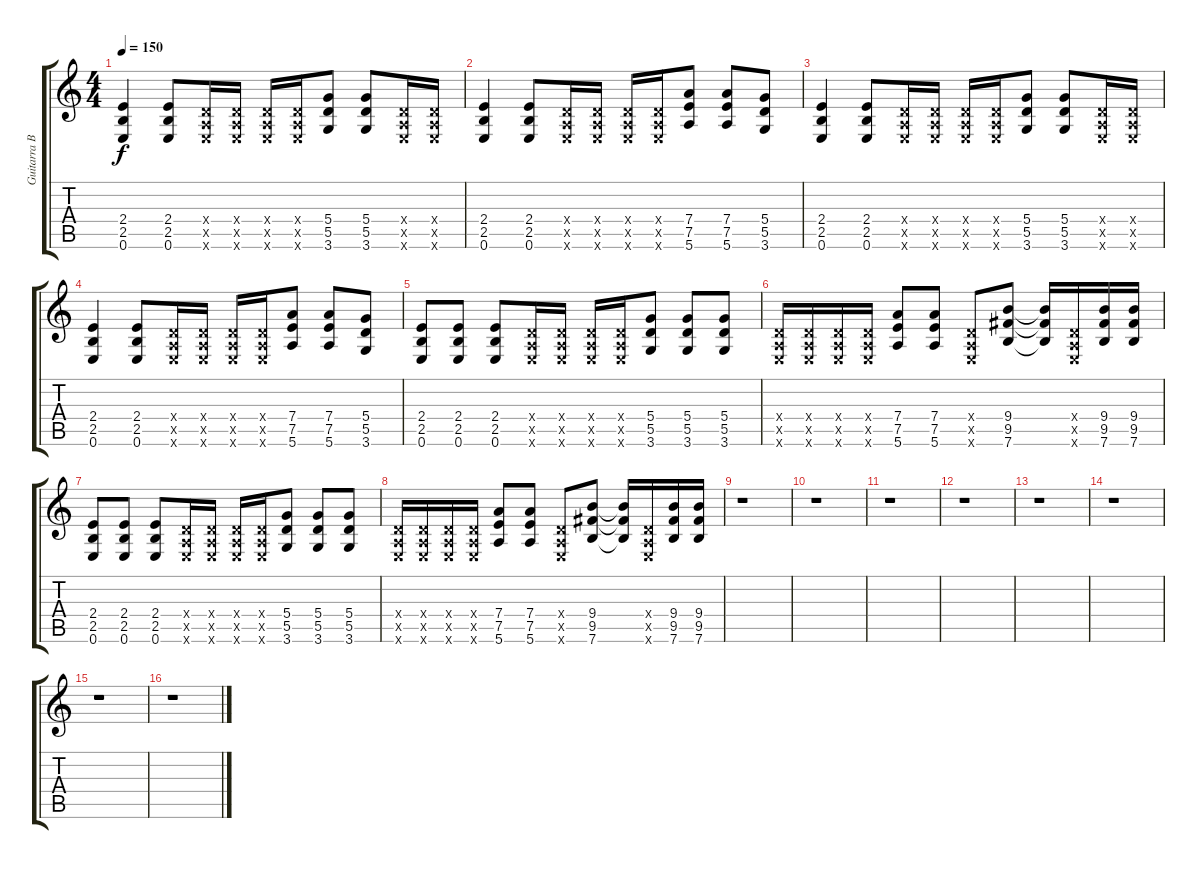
\track ("Guitarra Base" "Guitarra B") {instrument distortionguitar}
\staff {score tabs}
\tuning (E4 B3 G3 D3 A2 E2) {hide}
\ts (4 4)
\tempo 150
\clef g2
\ks c
(2.4 2.5 0.6).4{dy f} (2.4 2.5 0.6).8 (0.4{x} 0.5{x} 0.6{x}).16 (0.4{x} 0.5{x} 0.6{x}).16 (0.4{x} 0.5{x} 0.6{x}).16 (0.4{x} 0.5{x} 0.6{x}).16 (5.4 5.5 3.6).8 (5.4 5.5 3.6).8 (0.4{x} 0.5{x} 0.6{x}).16 (0.4{x} 0.5{x} 0.6{x}).16 |
(2.4 2.5 0.6).4 (2.4 2.5 0.6).8 (0.4{x} 0.5{x} 0.6{x}).16 (0.4{x} 0.5{x} 0.6{x}).16 (0.4{x} 0.5{x} 0.6{x}).16 (0.4{x} 0.5{x} 0.6{x}).16 (7.4 7.5 5.6).8 (7.4 7.5 5.6).8 (5.4 5.5 3.6).8 |
(2.4 2.5 0.6).4 (2.4 2.5 0.6).8 (0.4{x} 0.5{x} 0.6{x}).16 (0.4{x} 0.5{x} 0.6{x}).16 (0.4{x} 0.5{x} 0.6{x}).16 (0.4{x} 0.5{x} 0.6{x}).16 (5.4 5.5 3.6).8 (5.4 5.5 3.6).8 (0.4{x} 0.5{x} 0.6{x}).16 (0.4{x} 0.5{x} 0.6{x}).16 |
(2.4 2.5 0.6).4 (2.4 2.5 0.6).8 (0.4{x} 0.5{x} 0.6{x}).16 (0.4{x} 0.5{x} 0.6{x}).16 (0.4{x} 0.5{x} 0.6{x}).16 (0.4{x} 0.5{x} 0.6{x}).16 (7.4 7.5 5.6).8 (7.4 7.5 5.6).8 (5.4 5.5 3.6).8 |
(2.4 2.5 0.6).8 (2.4 2.5 0.6).8 (2.4 2.5 0.6).8 (0.4{x} 0.5{x} 0.6{x}).16 (0.4{x} 0.5{x} 0.6{x}).16 (0.4{x} 0.5{x} 0.6{x}).16 (0.4{x} 0.5{x} 0.6{x}).16 (5.4 5.5 3.6).8 (5.4 5.5 3.6).8 (5.4 5.5 3.6).8 |
(0.4{x} 0.5{x} 0.6{x}).16 (0.4{x} 0.5{x} 0.6{x}).16 (0.4{x} 0.5{x} 0.6{x}).16 (0.4{x} 0.5{x} 0.6{x}).16 (7.4 7.5 5.6).8 (7.4 7.5 5.6).8 (0.4{x} 0.5{x} 0.6{x}).8 (9.4 9.5 7.6).8 (9.4{t} 9.5{t} 7.6{t}).16 (0.4{x} 0.5{x} 0.6{x}).16 (9.4 9.5 7.6).16 (9.4 9.5 7.6).16 |
(2.4 2.5 0.6).8 (2.4 2.5 0.6).8 (2.4 2.5 0.6).8 (0.4{x} 0.5{x} 0.6{x}).16 (0.4{x} 0.5{x} 0.6{x}).16 (0.4{x} 0.5{x} 0.6{x}).16 (0.4{x} 0.5{x} 0.6{x}).16 (5.4 5.5 3.6).8 (5.4 5.5 3.6).8 (5.4 5.5 3.6).8 |
(0.4{x} 0.5{x} 0.6{x}).16 (0.4{x} 0.5{x} 0.6{x}).16 (0.4{x} 0.5{x} 0.6{x}).16 (0.4{x} 0.5{x} 0.6{x}).16 (7.4 7.5 5.6).8 (7.4 7.5 5.6).8 (0.4{x} 0.5{x} 0.6{x}).8 (9.4 9.5 7.6).8 (9.4{t} 9.5{t} 7.6{t}).16 (0.4{x} 0.5{x} 0.6{x}).16 (9.4 9.5 7.6).16 (9.4 9.5 7.6).16 |
r.1 |
r.1 |
r.1 |
r.1 |
r.1 |
r.1 |
r.1 |
r.1
